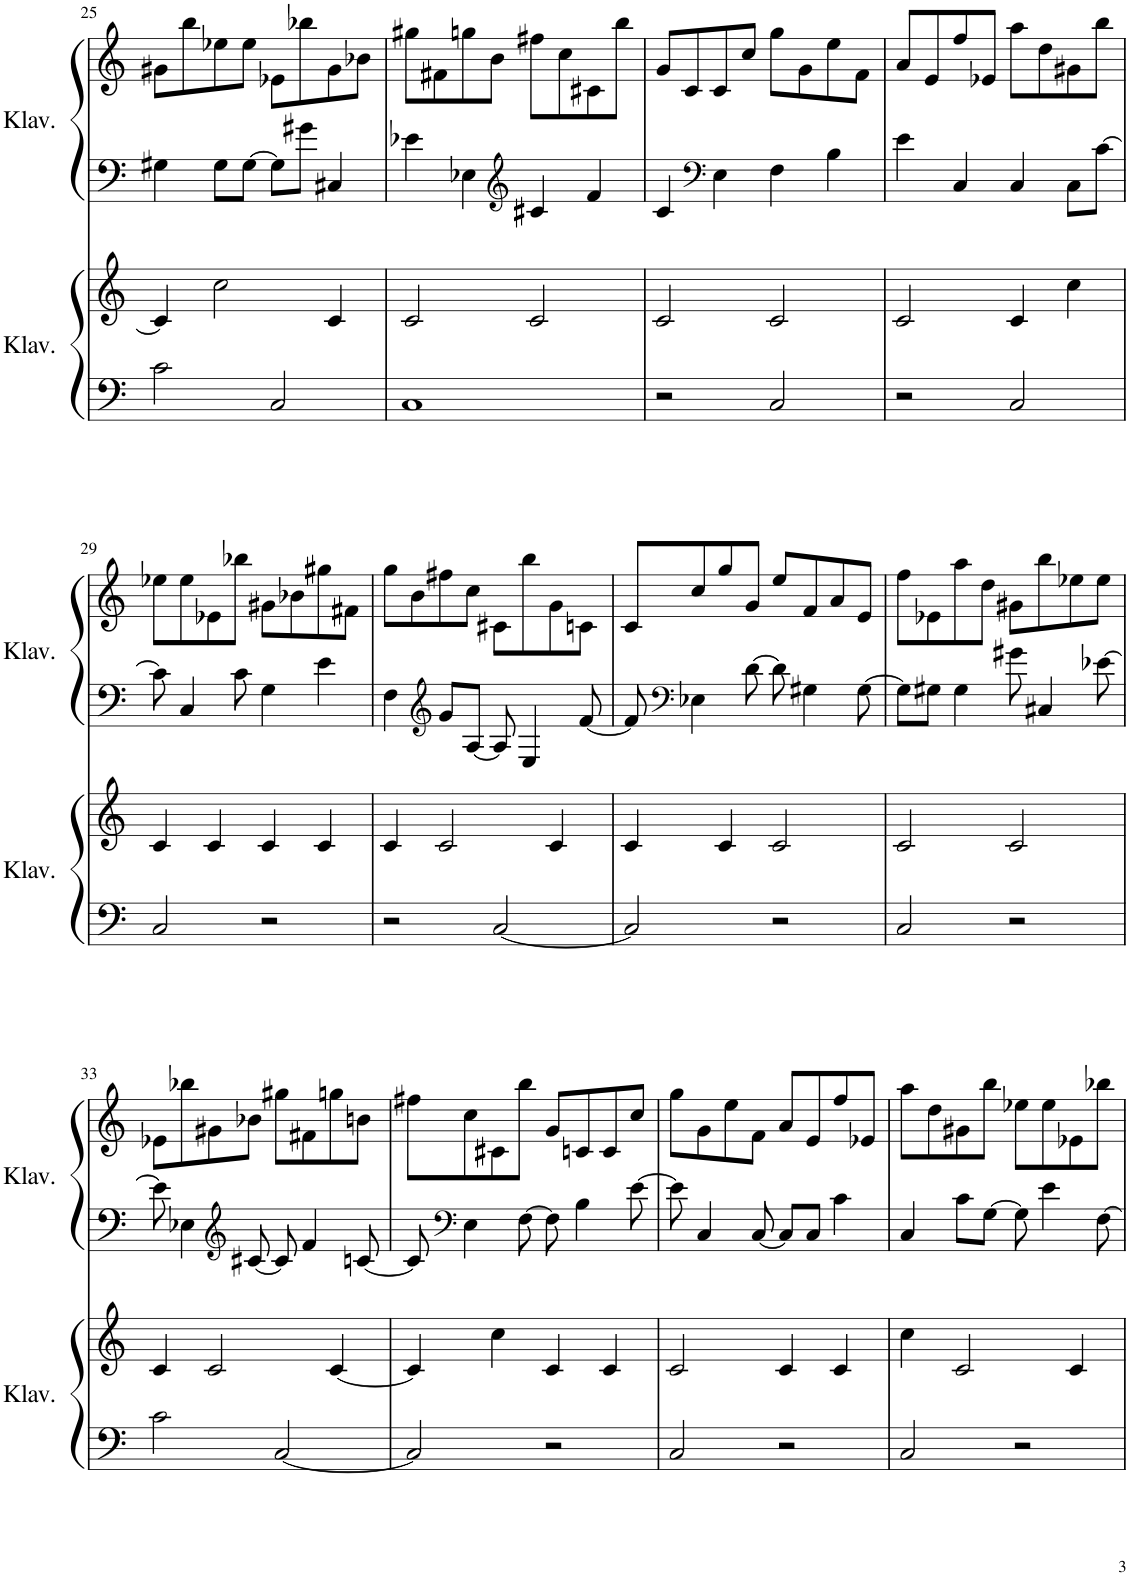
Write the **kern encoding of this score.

**kern	**kern	**kern	**kern
*part2	*part2	*part1	*part1
*staff4	*staff3	*staff2	*staff1
*I"Klavier	*	*I"Klavier	*
*I'Klav.	*	*I'Klav.	*
!!LO:PB:g=z
*clefF4	*clefG2	*clefF4	*clefG2
*k[]	*k[]	*k[]	*k[]
*M4/4	*M4/4	*M4/4	*M4/4
=25	=25	=25	=25
2c\	4c/]	4G#X\	8g#X\L
.	.	.	8bb\
.	2cc\	8G#\L	8ee-X\
.	.	[8G#\J	8ee-\J
2C/	.	8G#\L]	8e-X\L
.	.	8g#X\J	8bb-X\
.	4c/	4C#X/	8g#\
.	.	.	8b-X\J
=26	=26	=26	=26
1C	2c/	4e-X\	8gg#X\L
.	.	.	8f#X\
.	.	4E-X\	8ggn\
.	.	.	8b\J
*	*	*clefG2	*
.	2c/	4c#X/	8ff#X\L
.	.	.	8cc\
.	.	4f/	8c#X\
.	.	.	8bb\J
=27	=27	=27	=27
2r	2c/	4c/	8g/L
.	.	.	8c/
*	*	*clefF4	*
.	.	4E\	8c/
.	.	.	8cc/J
2C/	2c/	4F\	8gg\L
.	.	.	8g\
.	.	4B\	8ee\
.	.	.	8f\J
=28	=28	=28	=28
2r	2c/	4e\	8a/L
.	.	.	8e/
.	.	4C/	8ff/
.	.	.	8e-X/J
2C/	4c/	4C/	8aa\L
.	.	.	8dd\
.	4cc\	8C\L	8g#X\
.	.	[8c\J	8bb\J
!!LO:LB:g=z
=29	=29	=29	=29
2C/	4c/	8c\]	8ee-X\L
.	.	4C/	8ee-\
.	4c/	.	8e-X\
.	.	8c\	8bb-X\J
2r	4c/	4G\	8g#X\L
.	.	.	8b-X\
.	4c/	4e\	8gg#X\
.	.	.	8f#X\J
=30	=30	=30	=30
2r	4c/	4F\	8gg\L
.	.	.	8b\
*	*	*clefG2	*
.	2c/	8g/L	8ff#X\
.	.	[8A/J	8cc\J
[2C/	.	8A/]	8c#X\L
.	.	4E/	8bb\
.	4c/	.	8g\
.	.	[8f/	8cn\J
=31	=31	=31	=31
2C/]	4c/	8f/]	8c/L
*	*	*clefF4	*
.	.	4E-X\	8cc/
.	4c/	.	8gg/
.	.	[8d\	8g/J
2r	2c/	8d\]	8ee/L
.	.	4G#X\	8f/
.	.	.	8a/
.	.	[8G#\	8e/J
=32	=32	=32	=32
2C/	2c/	8G#\L]	8ff\L
.	.	8G#X\J	8e-X\
.	.	4G#\	8aa\
.	.	.	8dd\J
2r	2c/	8g#X\	8g#X\L
.	.	4C#X/	8bb\
.	.	.	8ee-X\
.	.	[8e-X\	8ee-\J
!!LO:LB:g=z
=33	=33	=33	=33
2c\	4c/	8e-\]	8e-X\L
.	.	4E-X\	8bb-X\
.	2c/	.	8g#X\
*	*	*clefG2	*
.	.	[8c#X/	8b-X\J
[2C/	.	8c#/]	8gg#X\L
.	.	4f/	8f#X\
.	[4c/	.	8ggn\
.	.	[8cn/	8bn\J
=34	=34	=34	=34
2C/]	4c/]	8c/]	8ff#X\L
*	*	*clefF4	*
.	.	4E\	8cc\
.	4cc\	.	8c#X\
.	.	[8F\	8bb\J
2r	4c/	8F\]	8g/L
.	.	4B\	8cn/
.	4c/	.	8c/
.	.	[8e\	8cc/J
=35	=35	=35	=35
2C/	2c/	8e\]	8gg\L
.	.	4C/	8g\
.	.	.	8ee\
.	.	[8C/	8f\J
2r	4c/	8C/L]	8a/L
.	.	8C/J	8e/
.	4c/	4c\	8ff/
.	.	.	8e-X/J
=36	=36	=36	=36
2C/	4cc\	4C/	8aa\L
.	.	.	8dd\
.	2c/	8c\L	8g#X\
.	.	[8G\J	8bb\J
2r	.	8G\]	8ee-X\L
.	.	4e\	8ee-\
.	4c/	.	8e-X\
.	.	[8F\	8bb-X\J
=	=	=	=
*-	*-	*-	*-
